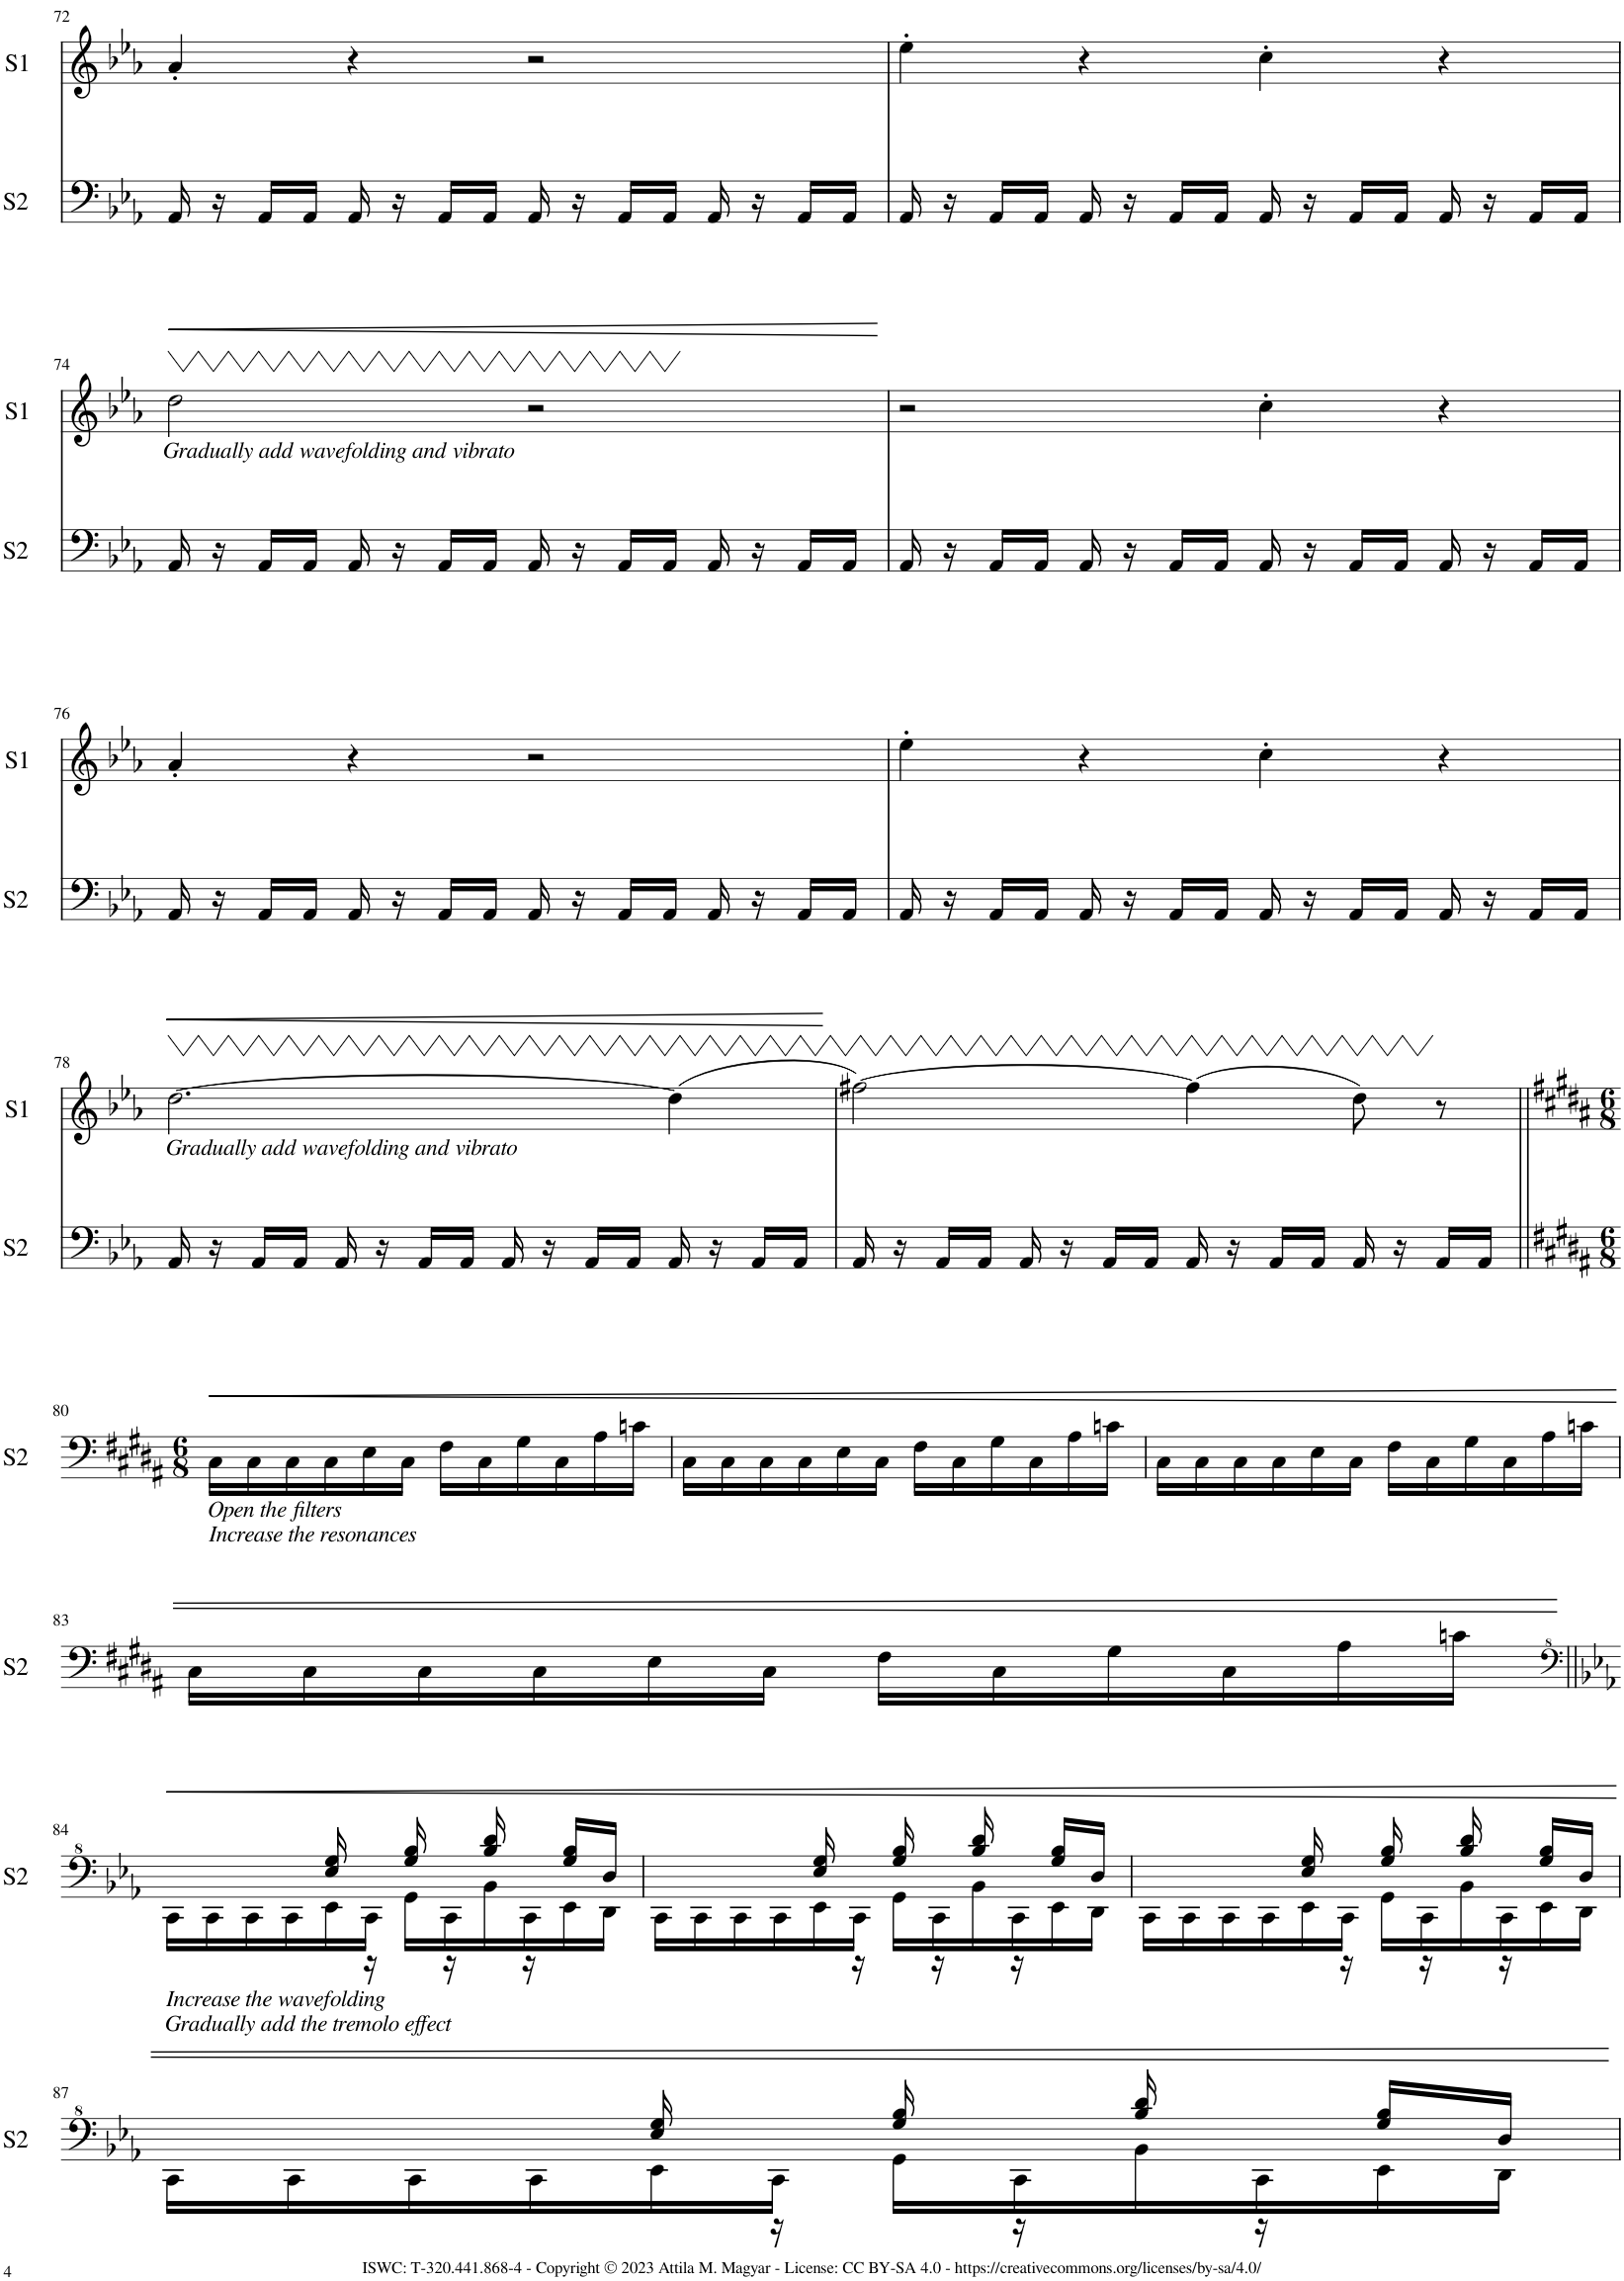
**kern	**dynam	**kern	**dynam
*part2	*part2	*part1	*part1
*staff2	*staff2	*staff1	*staff1
*I"Synth 2	*	*I"Synth 1	*
*I'S2	*	*I'S1	*
!!LO:PB:g=z
*clefF4	*	*clefG2	*
*k[b-e-a-]	*	*k[b-e-a-]	*
*M4/4	*	*M4/4	*
=72	=72	=72	=72
16AA-/	.	4a-'/	.
16r	.	.	.
16AA-/LL	.	.	.
16AA-/JJ	.	.	.
16AA-/	.	4r	.
16r	.	.	.
16AA-/LL	.	.	.
16AA-/JJ	.	.	.
16AA-/	.	2r	.
16r	.	.	.
16AA-/LL	.	.	.
16AA-/JJ	.	.	.
16AA-/	.	.	.
16r	.	.	.
16AA-/LL	.	.	.
16AA-/JJ	.	.	.
=73	=73	=73	=73
16AA-/	.	4ee-'\	.
16r	.	.	.
16AA-/LL	.	.	.
16AA-/JJ	.	.	.
16AA-/	.	4r	.
16r	.	.	.
16AA-/LL	.	.	.
16AA-/JJ	.	.	.
16AA-/	.	4cc'\	.
16r	.	.	.
16AA-/LL	.	.	.
16AA-/JJ	.	.	.
16AA-/	.	4r	.
16r	.	.	.
16AA-/LL	.	.	.
16AA-/JJ	.	.	.
!!LO:LB:g=z
=74	=74	=74	=74
!	!	!LO:TX:b:i:t=Gradually add wavefolding and vibrato	!
!	!	!	!LO:HP:b
16AA-/	.	2dd\	<
16r	.	.	.
16AA-/LL	.	.	.
16AA-/JJ	.	.	.
16AA-/	.	.	.
16r	.	.	.
16AA-/LL	.	.	.
16AA-/JJ	.	.	.
16AA-/	.	2r	.
16r	.	.	.
16AA-/LL	.	.	.
16AA-/JJ	.	.	.
16AA-/	.	.	.
16r	.	.	.
16AA-/LL	.	.	.
16AA-/JJ	.	.	.
.	.	.	[
=75	=75	=75	=75
16AA-/	.	2r	.
16r	.	.	.
16AA-/LL	.	.	.
16AA-/JJ	.	.	.
16AA-/	.	.	.
16r	.	.	.
16AA-/LL	.	.	.
16AA-/JJ	.	.	.
16AA-/	.	4cc'\	.
16r	.	.	.
16AA-/LL	.	.	.
16AA-/JJ	.	.	.
16AA-/	.	4r	.
16r	.	.	.
16AA-/LL	.	.	.
16AA-/JJ	.	.	.
!!LO:LB:g=z
=76	=76	=76	=76
16AA-/	.	4a-'/	.
16r	.	.	.
16AA-/LL	.	.	.
16AA-/JJ	.	.	.
16AA-/	.	4r	.
16r	.	.	.
16AA-/LL	.	.	.
16AA-/JJ	.	.	.
16AA-/	.	2r	.
16r	.	.	.
16AA-/LL	.	.	.
16AA-/JJ	.	.	.
16AA-/	.	.	.
16r	.	.	.
16AA-/LL	.	.	.
16AA-/JJ	.	.	.
=77	=77	=77	=77
16AA-/	.	4ee-'\	.
16r	.	.	.
16AA-/LL	.	.	.
16AA-/JJ	.	.	.
16AA-/	.	4r	.
16r	.	.	.
16AA-/LL	.	.	.
16AA-/JJ	.	.	.
16AA-/	.	4cc'\	.
16r	.	.	.
16AA-/LL	.	.	.
16AA-/JJ	.	.	.
16AA-/	.	4r	.
16r	.	.	.
16AA-/LL	.	.	.
16AA-/JJ	.	.	.
!!LO:LB:g=z
=78	=78	=78	=78
!	!	!LO:TX:b:i:t=Gradually add wavefolding and vibrato	!
!	!	!	!LO:HP:b
16AA-/	.	[2.dd\	<
16r	.	.	.
16AA-/LL	.	.	.
16AA-/JJ	.	.	.
16AA-/	.	.	.
16r	.	.	.
16AA-/LL	.	.	.
16AA-/JJ	.	.	.
16AA-/	.	.	.
16r	.	.	.
16AA-/LL	.	.	.
16AA-/JJ	.	.	.
16AA-/	.	(4dd\]	.
16r	.	.	.
16AA-/LL	.	.	.
16AA-/JJ	.	.	.
.	.	.	[
=79	=79	=79	=79
16AA-/	.	[2ff#X\)	.
16r	.	.	.
16AA-/LL	.	.	.
16AA-/JJ	.	.	.
16AA-/	.	.	.
16r	.	.	.
16AA-/LL	.	.	.
16AA-/JJ	.	.	.
16AA-/	.	(4ff#\]	.
16r	.	.	.
16AA-/LL	.	.	.
16AA-/JJ	.	.	.
16AA-/	.	8dd\)	.
16r	.	.	.
16AA-/LL	.	8r	.
16AA-/JJ	.	.	.
!!LO:LB:g=z
=80||	=80||	=80||	=80||
*k[f#c#g#d#a#]	*	*k[f#c#g#d#a#]	*
*M6/8	*	*M6/8	*
!LO:TX:b:i:t=Open the filters	!	!	!
!LO:TX:b:t=Increase the resonances	!	!	!
!	!LO:HP:b	!	!
16C#\LL	<	2.r	.
16C#\	.	.	.
16C#\	.	.	.
16C#\	.	.	.
16E\	.	.	.
16C#\JJ	.	.	.
16F#\LL	.	.	.
16C#\	.	.	.
16G#\	.	.	.
16C#\	.	.	.
16A#\	.	.	.
16cn\JJ	.	.	.
=81	=81	=81	=81
16C#\LL	.	2.r	.
16C#\	.	.	.
16C#\	.	.	.
16C#\	.	.	.
16E\	.	.	.
16C#\JJ	.	.	.
16F#\LL	.	.	.
16C#\	.	.	.
16G#\	.	.	.
16C#\	.	.	.
16A#\	.	.	.
16cn\JJ	.	.	.
=82	=82	=82	=82
16C#\LL	.	2.r	.
16C#\	.	.	.
16C#\	.	.	.
16C#\	.	.	.
16E\	.	.	.
16C#\JJ	.	.	.
16F#\LL	.	.	.
16C#\	.	.	.
16G#\	.	.	.
16C#\	.	.	.
16A#\	.	.	.
16cn\JJ	.	.	.
!!LO:LB:g=z
=83	=83	=83	=83
16C#\LL	.	2.r	.
16C#\	.	.	.
16C#\	.	.	.
16C#\	.	.	.
16E\	.	.	.
16C#\JJ	.	.	.
16F#\LL	.	.	.
16C#\	.	.	.
16G#\	.	.	.
16C#\	.	.	.
16A#\	.	.	.
16cn\JJ	.	.	.
.	[	.	.
!!LO:LB:g=z
=84||	=84||	=84||	=84||
*clefF^4	*	*	*
*k[b-e-a-]	*	*k[b-e-a-]	*
!LO:TX:b:i:t=Increase the wavefolding	!	!	!
!LO:TX:b:t=Gradually add the tremolo effect	!	!	!
!	!LO:HP:b	!	!
*^	*	*	*
16C\LL	4ryy	<	2.r	.
16C\	.	.	.	.
16C\	.	.	.	.
16C\	.	.	.	.
16E-\	16e-/ 16g/	.	.	.
16C\JJ	16r	.	.	.
16G\LL	16g/ 16b-/	.	.	.
16C\	16r	.	.	.
16B-\	16b-/ 16dd/	.	.	.
16C\	16r	.	.	.
16E-\	16g/ 16b-/LL	.	.	.
16D\JJ	16d/JJ	.	.	.
=85	=85	=85	=85	=85
16C\LL	4ryy	.	2.r	.
16C\	.	.	.	.
16C\	.	.	.	.
16C\	.	.	.	.
16E-\	16e-/ 16g/	.	.	.
16C\JJ	16r	.	.	.
16G\LL	16g/ 16b-/	.	.	.
16C\	16r	.	.	.
16B-\	16b-/ 16dd/	.	.	.
16C\	16r	.	.	.
16E-\	16g/ 16b-/LL	.	.	.
16D\JJ	16d/JJ	.	.	.
=86	=86	=86	=86	=86
16C\LL	4ryy	.	2.r	.
16C\	.	.	.	.
16C\	.	.	.	.
16C\	.	.	.	.
16E-\	16e-/ 16g/	.	.	.
16C\JJ	16r	.	.	.
16G\LL	16g/ 16b-/	.	.	.
16C\	16r	.	.	.
16B-\	16b-/ 16dd/	.	.	.
16C\	16r	.	.	.
16E-\	16g/ 16b-/LL	.	.	.
16D\JJ	16d/JJ	.	.	.
!!LO:LB:g=z
=87	=87	=87	=87	=87
16C\LL	4ryy	.	2.r	.
16C\	.	.	.	.
16C\	.	.	.	.
16C\	.	.	.	.
16E-\	16e-/ 16g/	.	.	.
16C\JJ	16r	.	.	.
16G\LL	16g/ 16b-/	.	.	.
16C\	16r	.	.	.
16B-\	16b-/ 16dd/	.	.	.
16C\	16r	.	.	.
16E-\	16g/ 16b-/LL	.	.	.
16D\JJ	16d/JJ	.	.	.
*v	*v	*	*	*
.	[	.	.
=	=	=	=
*-	*-	*-	*-
